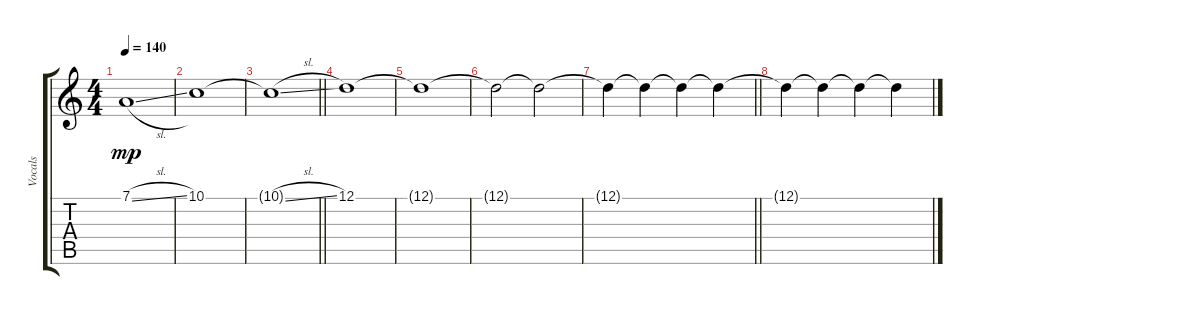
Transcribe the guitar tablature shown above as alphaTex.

\track ("Vocals" "Vocals") {instrument accordion}
\staff {score tabs}
\tuning (D4 A3 F3 C3 G2 C2) {hide}
\ts (4 4)
\tempo 140
\clef g2
\ks c
7.1{sl t}.1{dy mp} |
10.1.1{volume 10} |
\barLineRight lightlight
10.1{sl t}.1 |
12.1.1{volume 10} |
12.1{t}.1 |
12.1{t}.2{volume 9} 12.1{t}.2{volume 8} |
\barLineRight lightlight
12.1{t}.4{volume 8} 12.1{t}.4{volume 7} 12.1{t}.4{volume 7} 12.1{t}.4{volume 6} |
12.1{t}.4{volume 6} 12.1{t}.4{volume 5} 12.1{t}.4{volume 4} 12.1{t}.4{volume 3}
